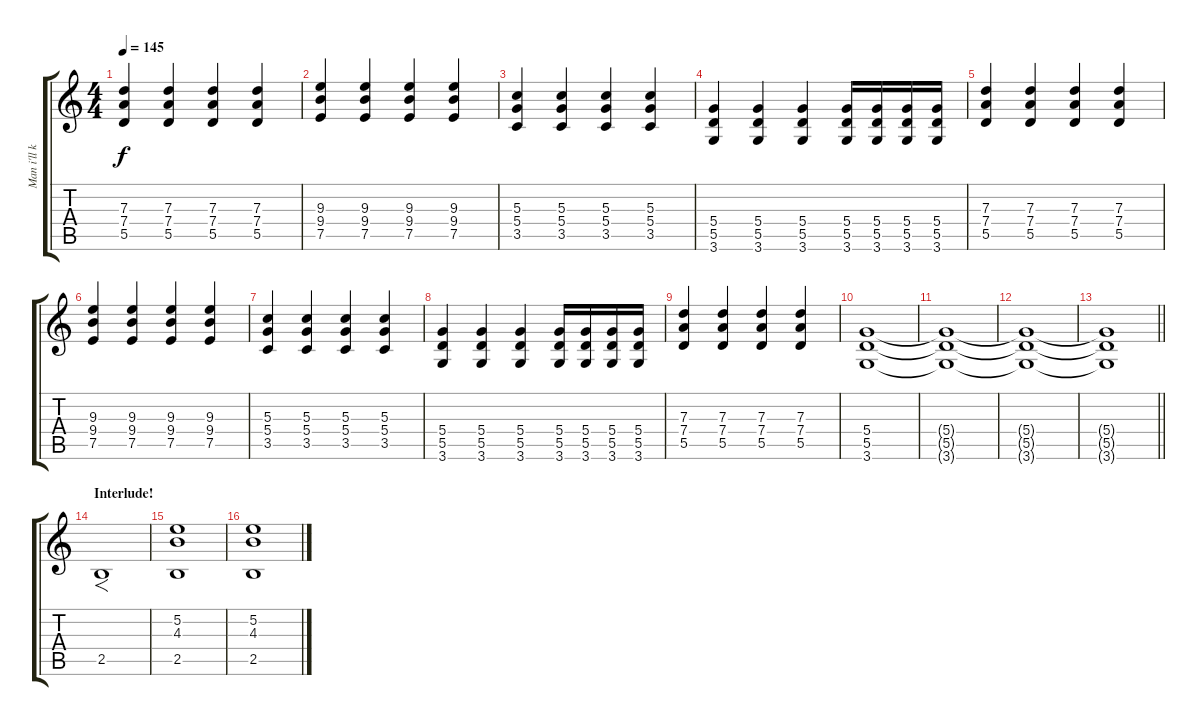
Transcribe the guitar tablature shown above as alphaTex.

\track ("Man i'll kiiiiill you!" "Man i'll k") {instrument distortionguitar}
\staff {score tabs}
\tuning (E4 B3 G3 D3 A2 E2) {hide}
\ts (4 4)
\tempo 145
\clef g2
\ks c
(7.3 7.4 5.5).4{dy f} (7.3 7.4 5.5).4 (7.3 7.4 5.5).4 (7.3 7.4 5.5).4 |
(9.3 9.4 7.5).4 (9.3 9.4 7.5).4 (9.3 9.4 7.5).4 (9.3 9.4 7.5).4 |
(5.3 5.4 3.5).4 (5.3 5.4 3.5).4 (5.3 5.4 3.5).4 (5.3 5.4 3.5).4 |
(5.4 5.5 3.6).4 (5.4 5.5 3.6).4 (5.4 5.5 3.6).4 (5.4 5.5 3.6).16 (5.4 5.5 3.6).16 (5.4 5.5 3.6).16 (5.4 5.5 3.6).16 |
(7.3 7.4 5.5).4 (7.3 7.4 5.5).4 (7.3 7.4 5.5).4 (7.3 7.4 5.5).4 |
(9.3 9.4 7.5).4 (9.3 9.4 7.5).4 (9.3 9.4 7.5).4 (9.3 9.4 7.5).4 |
(5.3 5.4 3.5).4 (5.3 5.4 3.5).4 (5.3 5.4 3.5).4 (5.3 5.4 3.5).4 |
(5.4 5.5 3.6).4 (5.4 5.5 3.6).4 (5.4 5.5 3.6).4 (5.4 5.5 3.6).16 (5.4 5.5 3.6).16 (5.4 5.5 3.6).16 (5.4 5.5 3.6).16 |
(7.3 7.4 5.5).4 (7.3 7.4 5.5).4 (7.3 7.4 5.5).4 (7.3 7.4 5.5).4 |
(5.4 5.5 3.6).1 |
(5.4{t} 5.5{t} 3.6{t}).1 |
(5.4{t} 5.5{t} 3.6{t}).1 |
\barLineRight lightlight
(5.4{t} 5.5{t} 3.6{t}).1 |
\section ("" "Interlude!")
2.5.1{f} |
(5.2 4.3 2.5).1 |
(5.2 4.3 2.5).1
